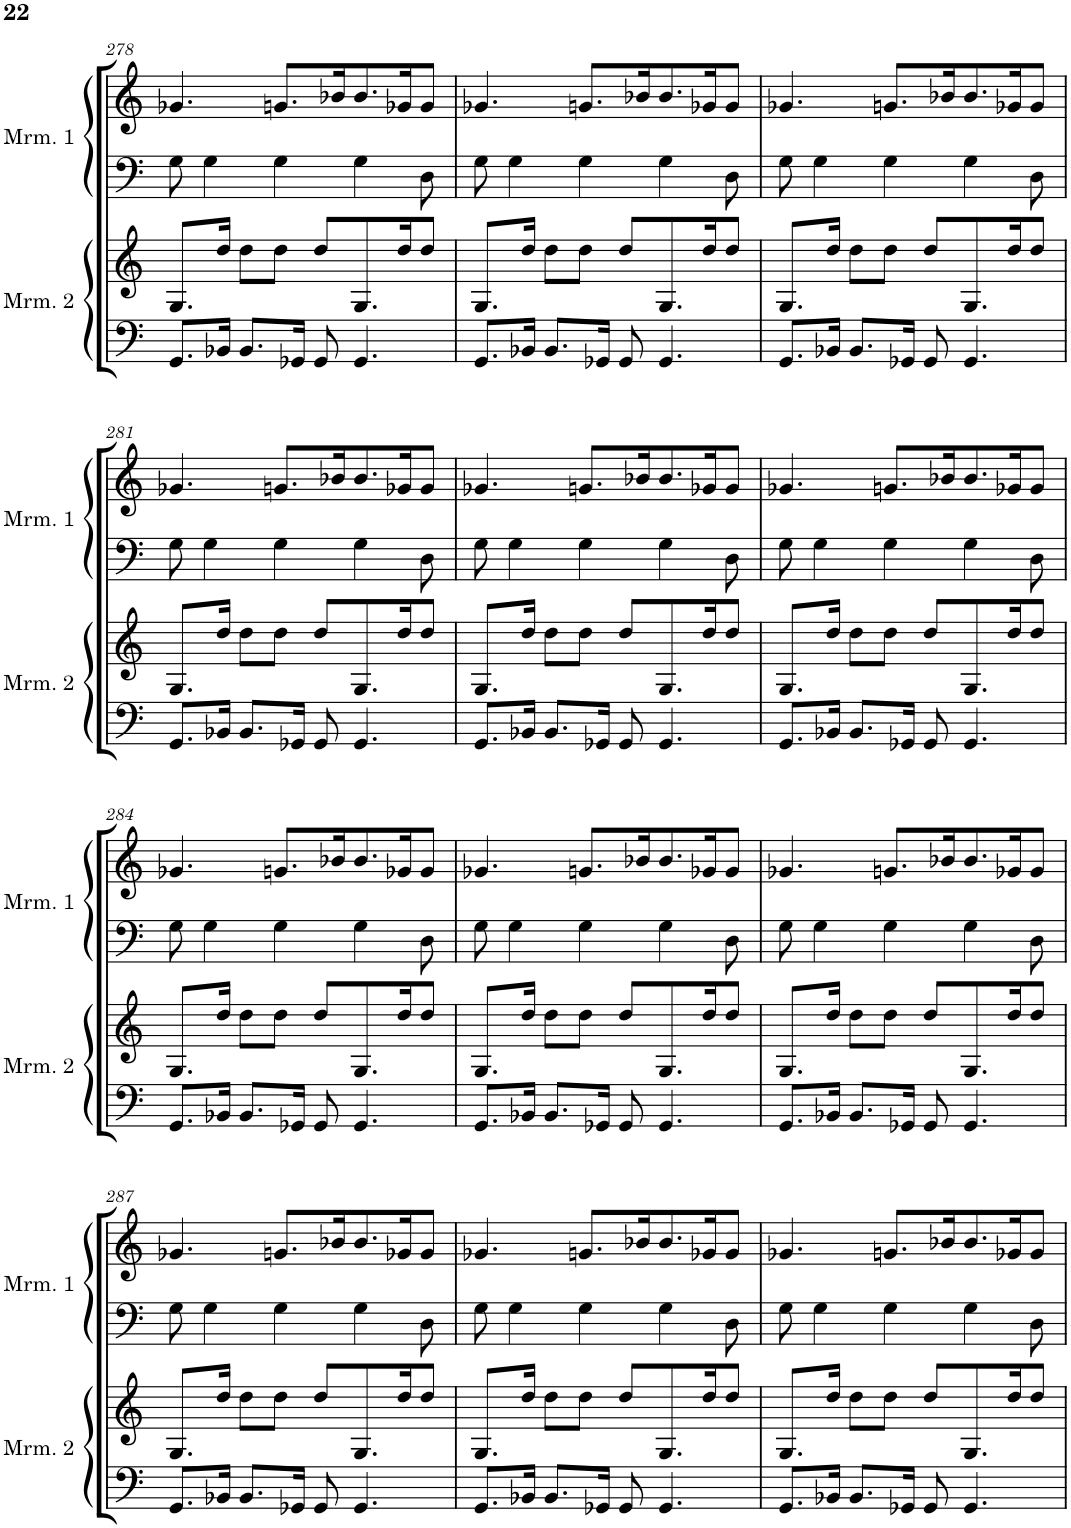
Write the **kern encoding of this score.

**kern	**kern	**kern	**kern
*part4	*part3	*part2	*part1
*staff4	*staff3	*staff2	*staff1
*I"Marimba 2	*I"Marimba 2	*I"Marimba 1	*I"Marimba 1
*I'Mrm. 2	*I'Mrm. 2	*I'Mrm. 1	*I'Mrm. 1
!!LO:PB:g=z
*clefF4	*clefG2	*clefF4	*clefG2
*k[]	*k[]	*k[]	*k[]
*M4/4	*M4/4	*M4/4	*M4/4
=278	=278	=278	=278
8.GG/L	8.G/L	8G\	4.g-X/
.	.	4G\	.
16BB-X/Jk	16dd/Jk	.	.
8.BB-/L	8dd\L	.	.
.	8dd\J	4G\	8.gn/L
16GG-X/Jk	.	.	.
8GG-/	8dd/L	.	.
.	.	.	16b-X/K
4.GG-/	8.G/	4G\	8.b-/
.	16dd/K	.	16g-X/K
.	8dd/J	8D\	8g-/J
=279	=279	=279	=279
8.GG/L	8.G/L	8G\	4.g-X/
.	.	4G\	.
16BB-X/Jk	16dd/Jk	.	.
8.BB-/L	8dd\L	.	.
.	8dd\J	4G\	8.gn/L
16GG-X/Jk	.	.	.
8GG-/	8dd/L	.	.
.	.	.	16b-X/K
4.GG-/	8.G/	4G\	8.b-/
.	16dd/K	.	16g-X/K
.	8dd/J	8D\	8g-/J
=280	=280	=280	=280
8.GG/L	8.G/L	8G\	4.g-X/
.	.	4G\	.
16BB-X/Jk	16dd/Jk	.	.
8.BB-/L	8dd\L	.	.
.	8dd\J	4G\	8.gn/L
16GG-X/Jk	.	.	.
8GG-/	8dd/L	.	.
.	.	.	16b-X/K
4.GG-/	8.G/	4G\	8.b-/
.	16dd/K	.	16g-X/K
.	8dd/J	8D\	8g-/J
!!LO:LB:g=z
=281	=281	=281	=281
8.GG/L	8.G/L	8G\	4.g-X/
.	.	4G\	.
16BB-X/Jk	16dd/Jk	.	.
8.BB-/L	8dd\L	.	.
.	8dd\J	4G\	8.gn/L
16GG-X/Jk	.	.	.
8GG-/	8dd/L	.	.
.	.	.	16b-X/K
4.GG-/	8.G/	4G\	8.b-/
.	16dd/K	.	16g-X/K
.	8dd/J	8D\	8g-/J
=282	=282	=282	=282
8.GG/L	8.G/L	8G\	4.g-X/
.	.	4G\	.
16BB-X/Jk	16dd/Jk	.	.
8.BB-/L	8dd\L	.	.
.	8dd\J	4G\	8.gn/L
16GG-X/Jk	.	.	.
8GG-/	8dd/L	.	.
.	.	.	16b-X/K
4.GG-/	8.G/	4G\	8.b-/
.	16dd/K	.	16g-X/K
.	8dd/J	8D\	8g-/J
=283	=283	=283	=283
8.GG/L	8.G/L	8G\	4.g-X/
.	.	4G\	.
16BB-X/Jk	16dd/Jk	.	.
8.BB-/L	8dd\L	.	.
.	8dd\J	4G\	8.gn/L
16GG-X/Jk	.	.	.
8GG-/	8dd/L	.	.
.	.	.	16b-X/K
4.GG-/	8.G/	4G\	8.b-/
.	16dd/K	.	16g-X/K
.	8dd/J	8D\	8g-/J
!!LO:LB:g=z
=284	=284	=284	=284
8.GG/L	8.G/L	8G\	4.g-X/
.	.	4G\	.
16BB-X/Jk	16dd/Jk	.	.
8.BB-/L	8dd\L	.	.
.	8dd\J	4G\	8.gn/L
16GG-X/Jk	.	.	.
8GG-/	8dd/L	.	.
.	.	.	16b-X/K
4.GG-/	8.G/	4G\	8.b-/
.	16dd/K	.	16g-X/K
.	8dd/J	8D\	8g-/J
=285	=285	=285	=285
8.GG/L	8.G/L	8G\	4.g-X/
.	.	4G\	.
16BB-X/Jk	16dd/Jk	.	.
8.BB-/L	8dd\L	.	.
.	8dd\J	4G\	8.gn/L
16GG-X/Jk	.	.	.
8GG-/	8dd/L	.	.
.	.	.	16b-X/K
4.GG-/	8.G/	4G\	8.b-/
.	16dd/K	.	16g-X/K
.	8dd/J	8D\	8g-/J
=286	=286	=286	=286
8.GG/L	8.G/L	8G\	4.g-X/
.	.	4G\	.
16BB-X/Jk	16dd/Jk	.	.
8.BB-/L	8dd\L	.	.
.	8dd\J	4G\	8.gn/L
16GG-X/Jk	.	.	.
8GG-/	8dd/L	.	.
.	.	.	16b-X/K
4.GG-/	8.G/	4G\	8.b-/
.	16dd/K	.	16g-X/K
.	8dd/J	8D\	8g-/J
!!LO:LB:g=z
=287	=287	=287	=287
8.GG/L	8.G/L	8G\	4.g-X/
.	.	4G\	.
16BB-X/Jk	16dd/Jk	.	.
8.BB-/L	8dd\L	.	.
.	8dd\J	4G\	8.gn/L
16GG-X/Jk	.	.	.
8GG-/	8dd/L	.	.
.	.	.	16b-X/K
4.GG-/	8.G/	4G\	8.b-/
.	16dd/K	.	16g-X/K
.	8dd/J	8D\	8g-/J
=288	=288	=288	=288
8.GG/L	8.G/L	8G\	4.g-X/
.	.	4G\	.
16BB-X/Jk	16dd/Jk	.	.
8.BB-/L	8dd\L	.	.
.	8dd\J	4G\	8.gn/L
16GG-X/Jk	.	.	.
8GG-/	8dd/L	.	.
.	.	.	16b-X/K
4.GG-/	8.G/	4G\	8.b-/
.	16dd/K	.	16g-X/K
.	8dd/J	8D\	8g-/J
=289	=289	=289	=289
8.GG/L	8.G/L	8G\	4.g-X/
.	.	4G\	.
16BB-X/Jk	16dd/Jk	.	.
8.BB-/L	8dd\L	.	.
.	8dd\J	4G\	8.gn/L
16GG-X/Jk	.	.	.
8GG-/	8dd/L	.	.
.	.	.	16b-X/K
4.GG-/	8.G/	4G\	8.b-/
.	16dd/K	.	16g-X/K
.	8dd/J	8D\	8g-/J
=	=	=	=
*-	*-	*-	*-
